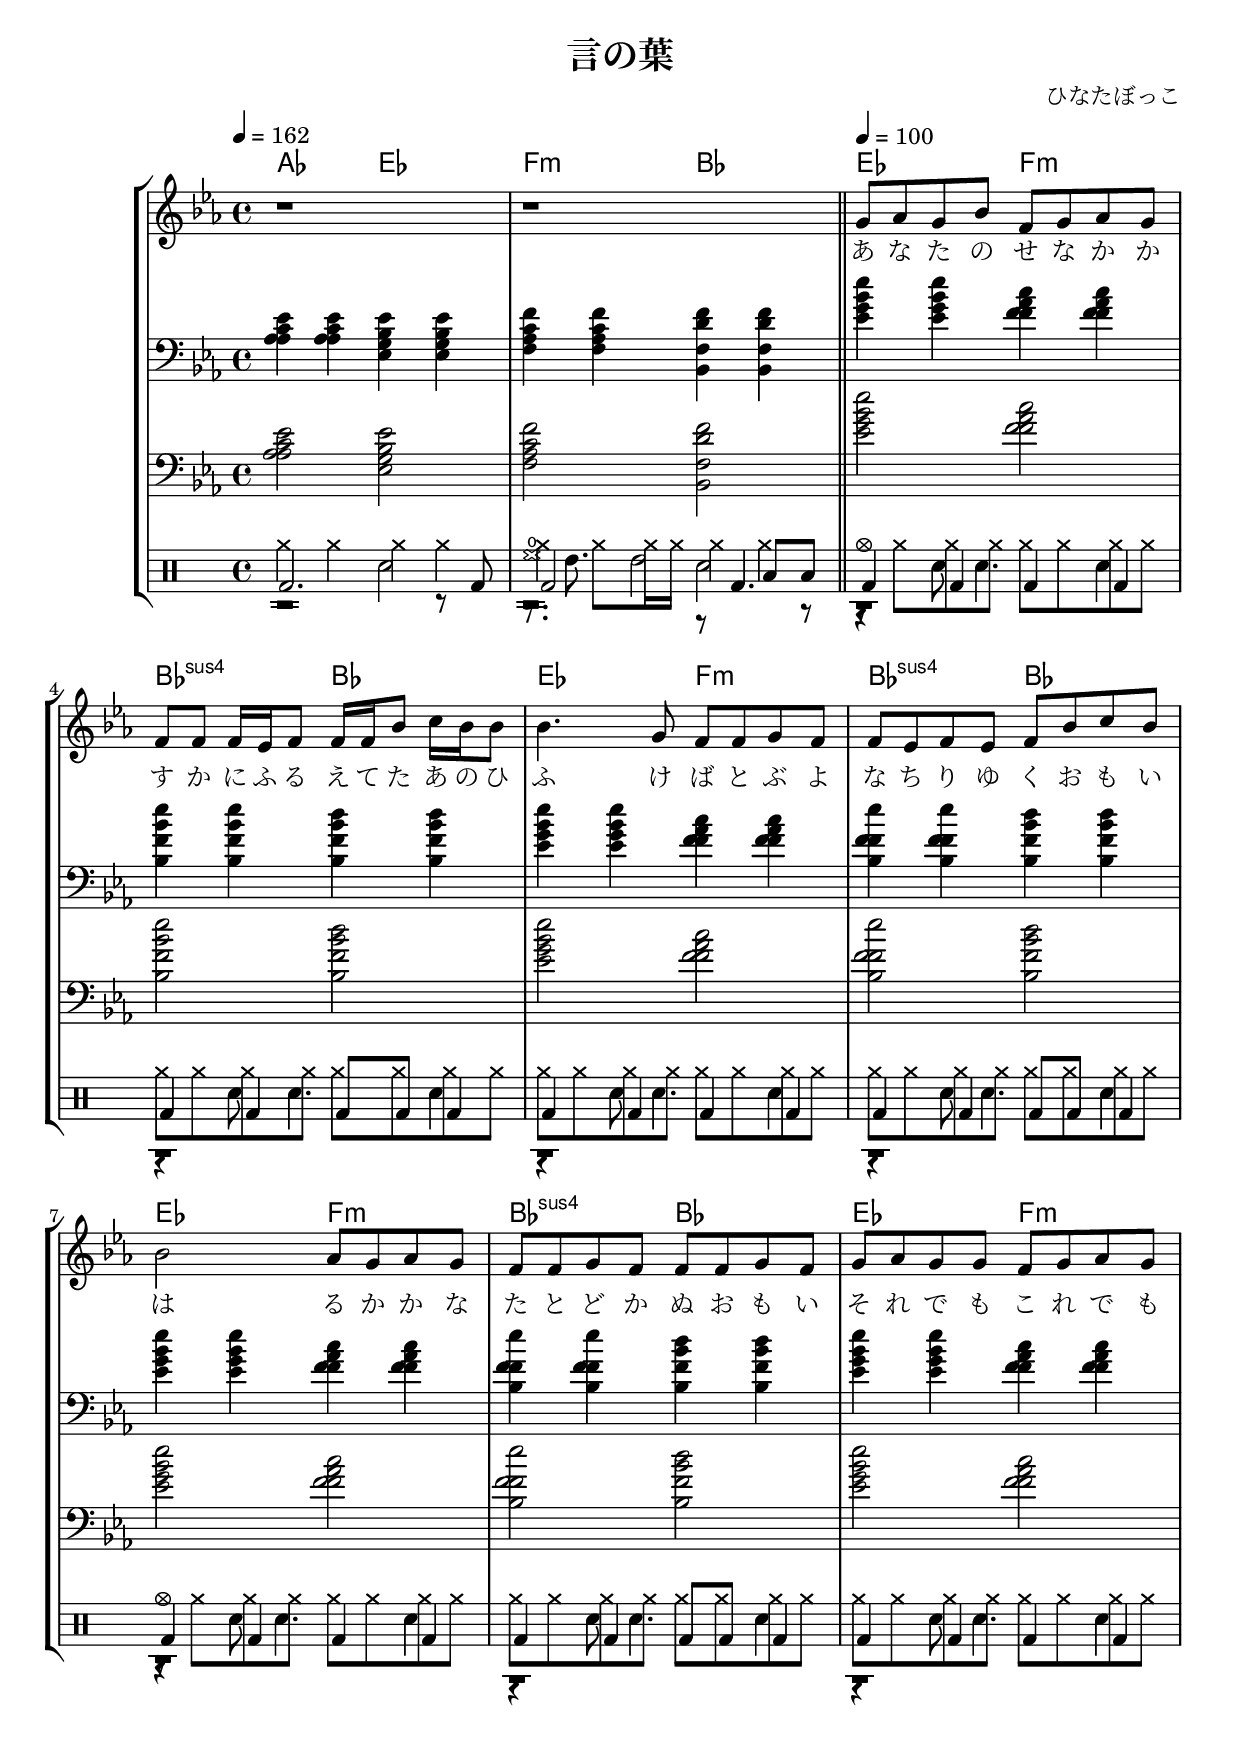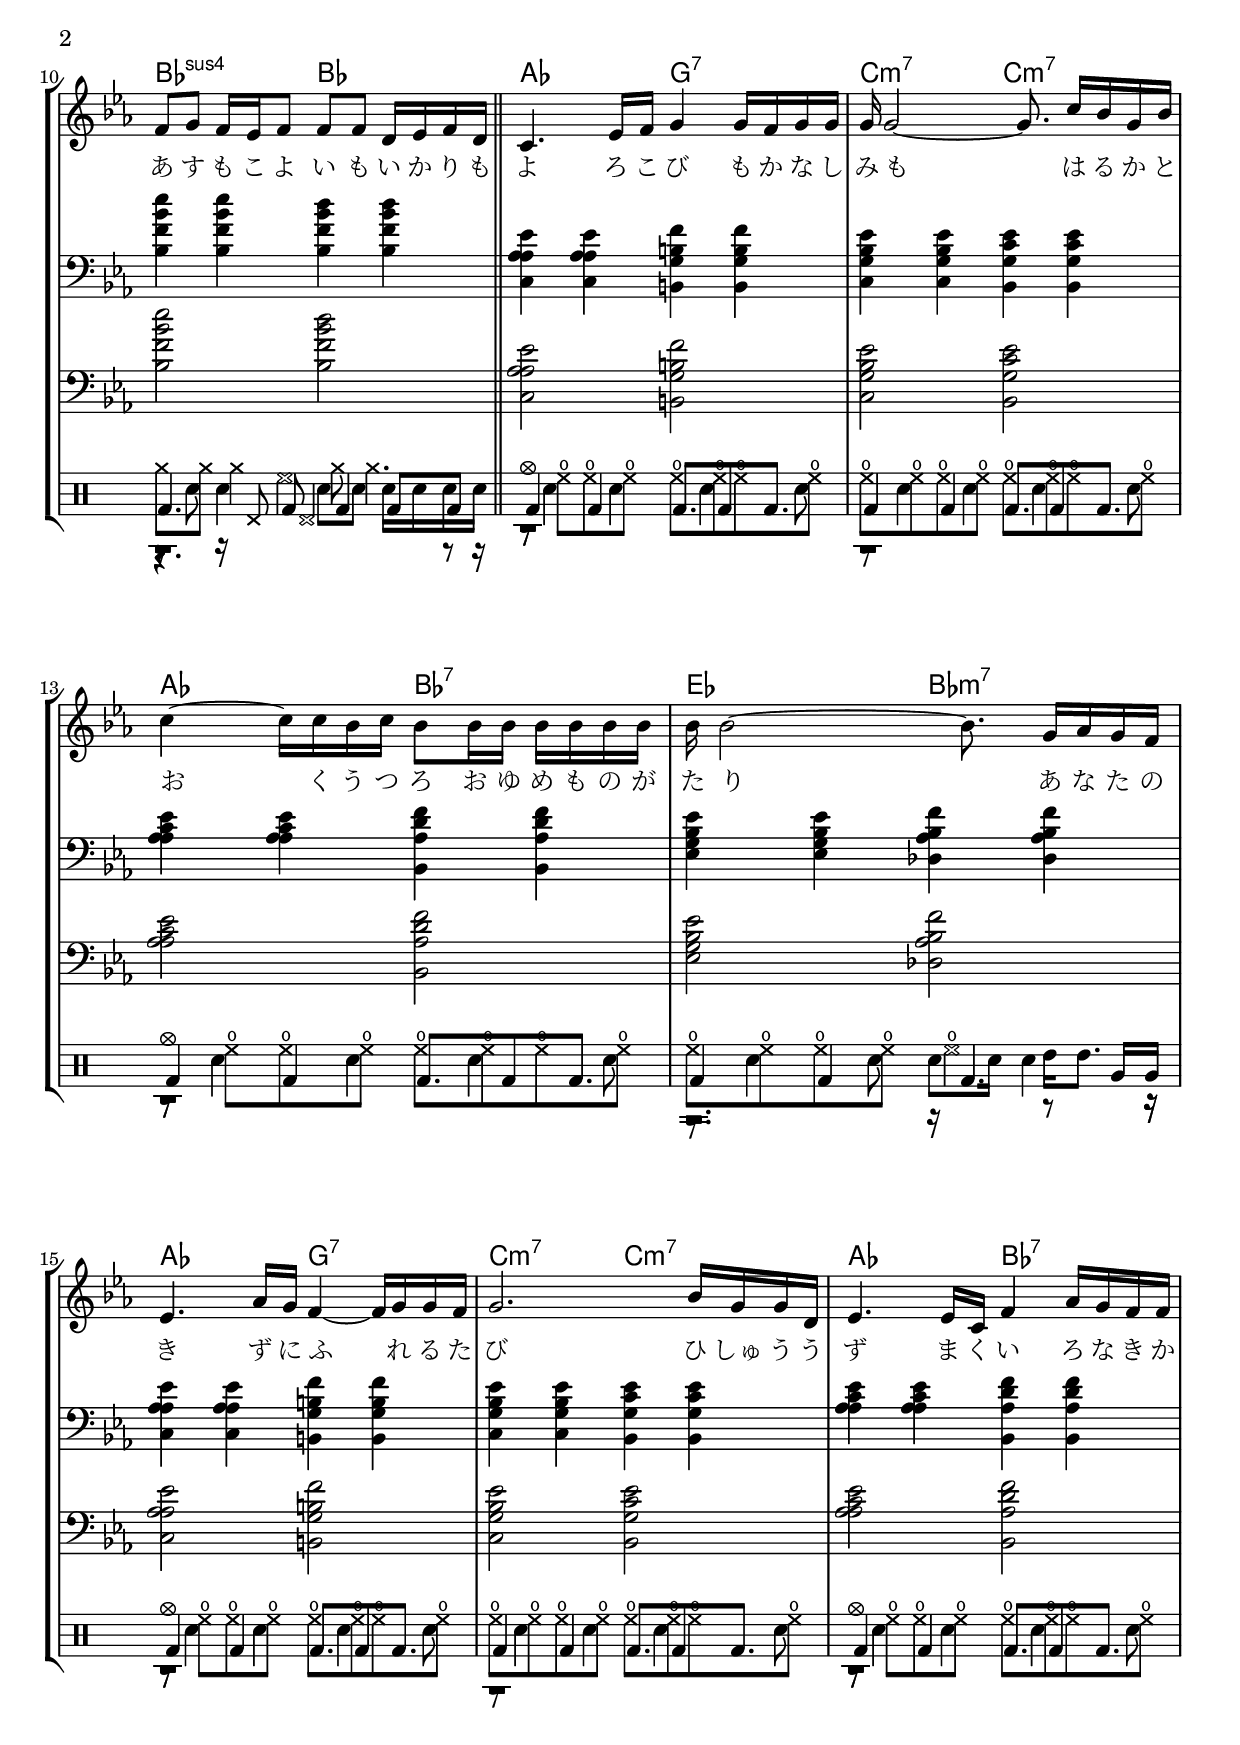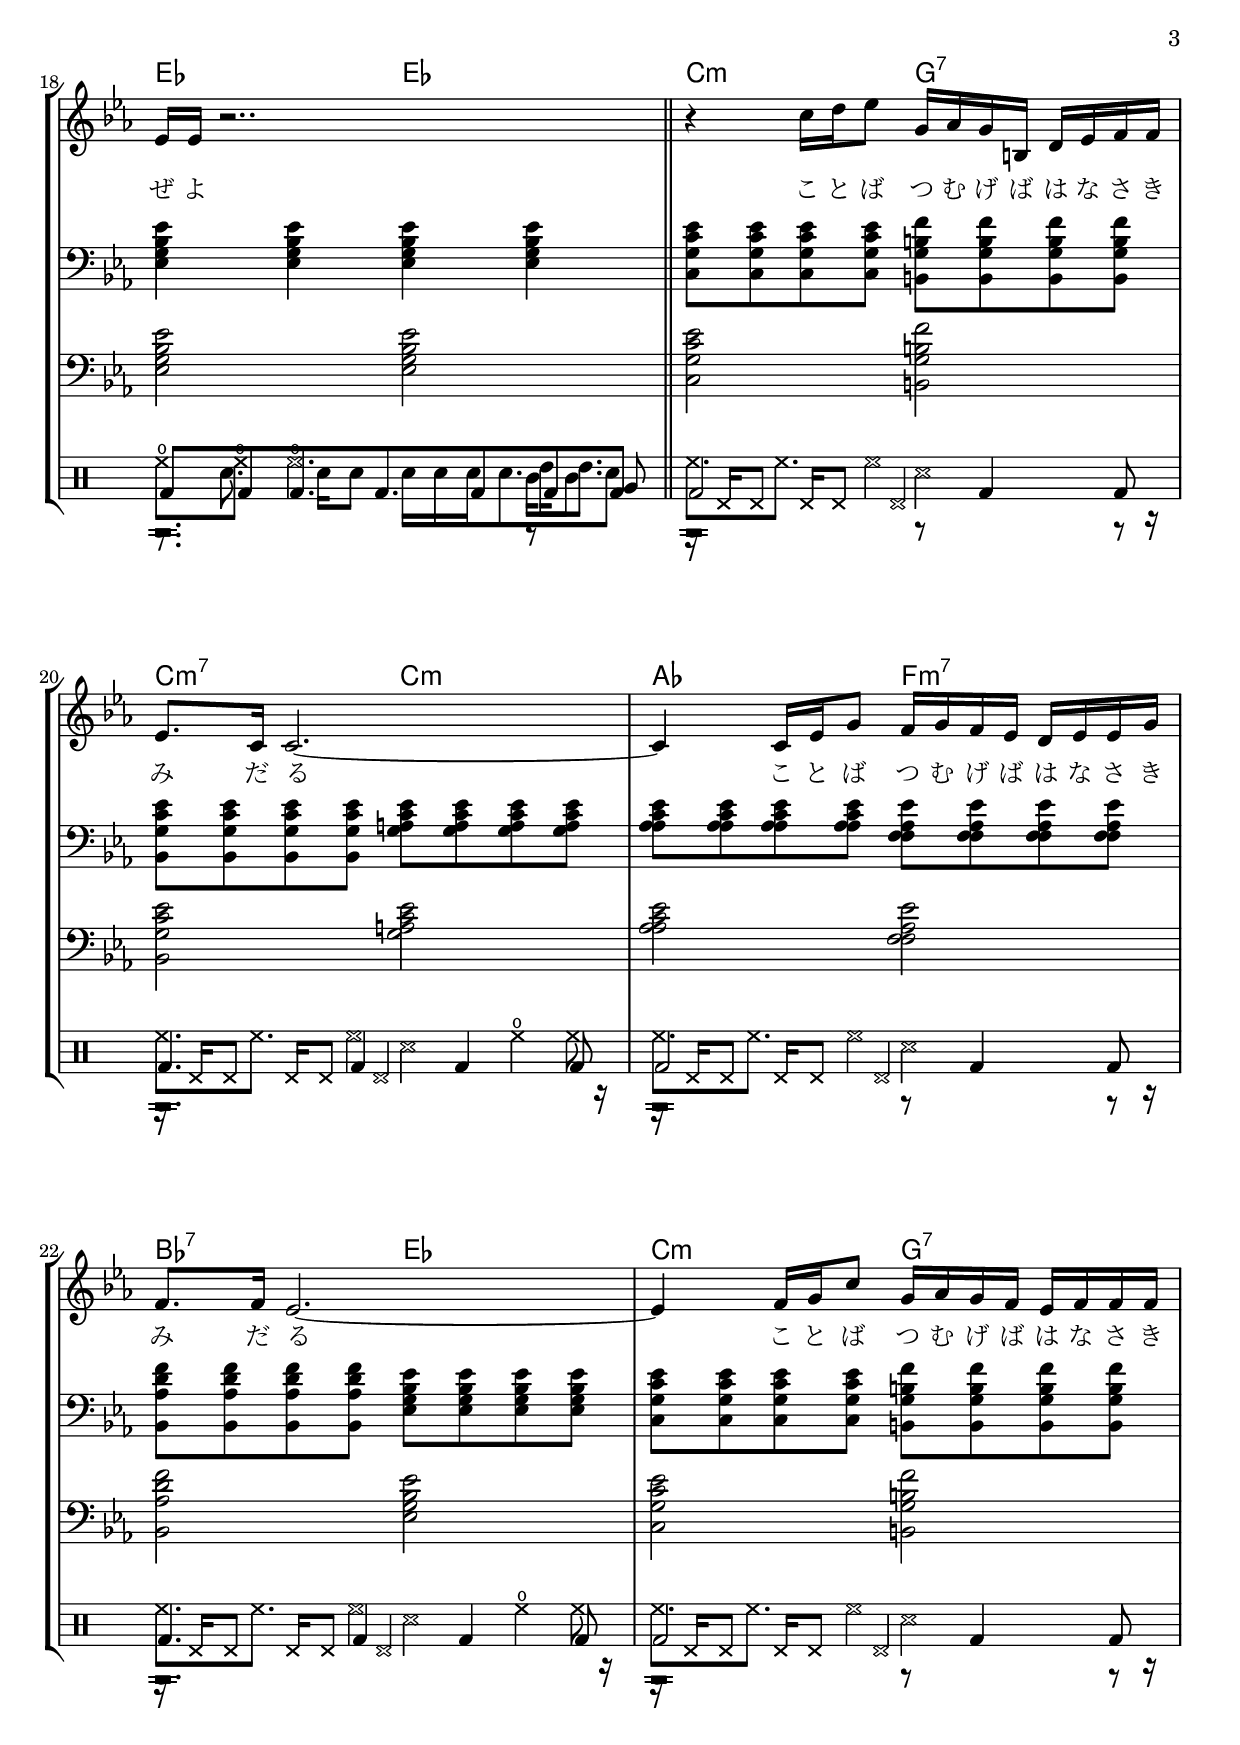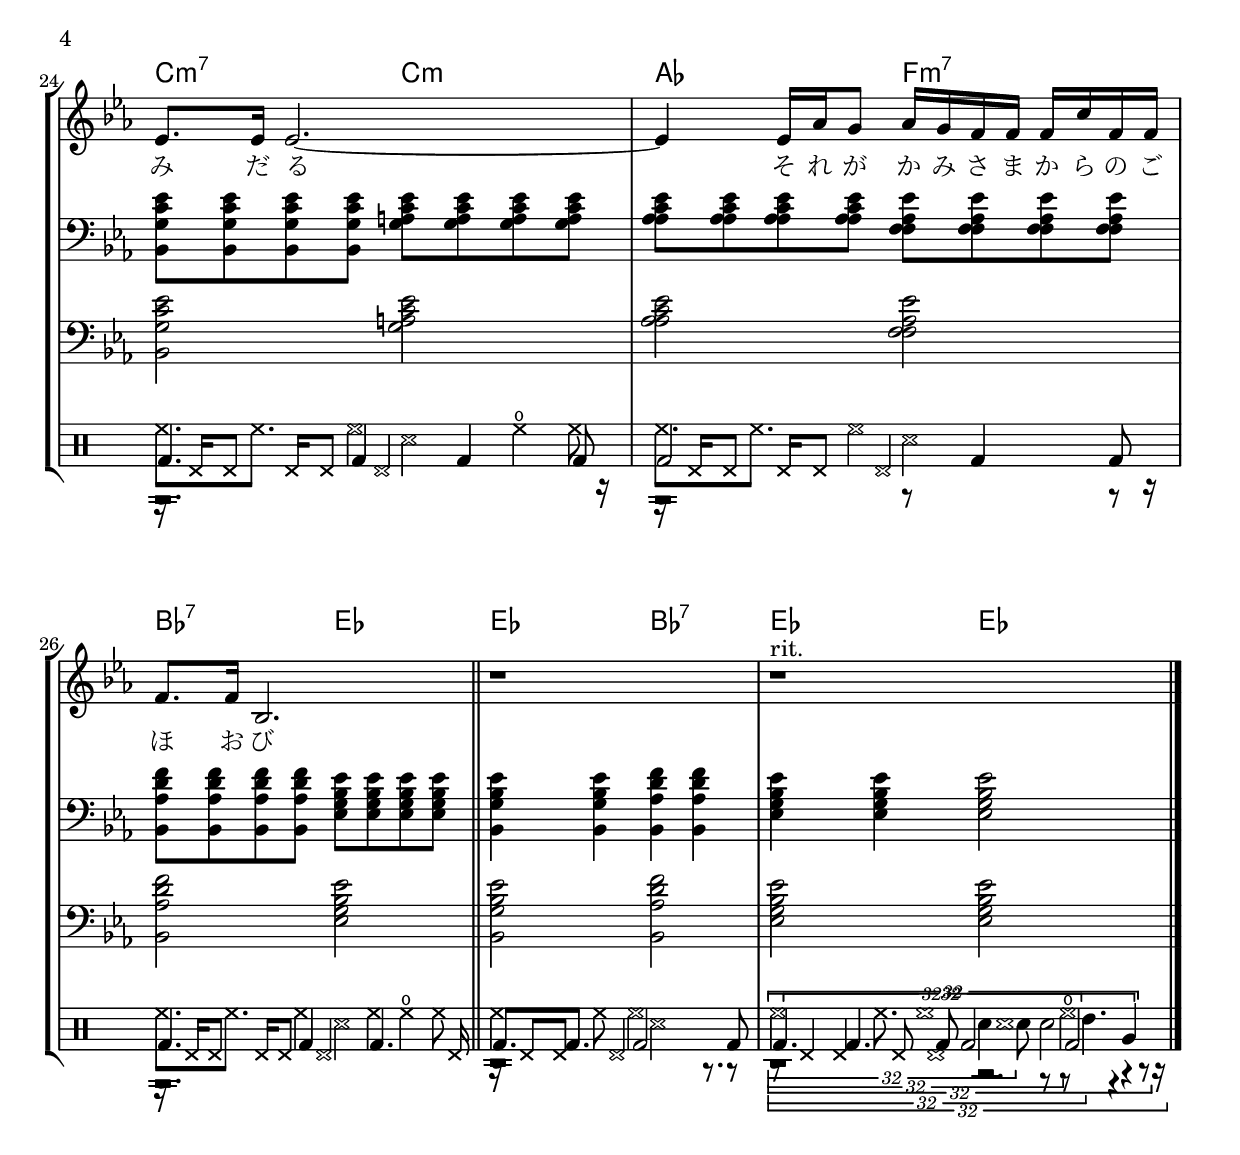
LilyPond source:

\version "2.12.1"

\header {
	title = \markup {言の葉}
	composer = \markup \center-column {ひなたぼっこ}
}

harmony = \chordmode {
	as2 es f:m bes 

	es f:m bes:sus4 bes es f:m bes:sus4 bes es f:m bes:sus4 bes es f:m bes:sus4 bes 

	as g:7 c:min7 c:min7 as bes:7 es bes:min7 as g:7 c:min7 c:min7 as bes:7 es es 

	c:m g:7 c:min7 c:m as f:min7 bes:7 es c:m g:7 c:min7 c:m as f:min7 bes:7 es 

	es bes:7 es es 
}

melody = {
	\key es \major
	\tempo 4 = 162
	r1 | r1   
	\set Staff.midiInstrument = #"mmi0.42"
	\set Staff.midiMinimumVolume = #0.7
	\set Staff.midiMaximumVolume = #0.9
		\tempo 4 = 100
g'8  as'8  g'8  bes'8  f'8  g'8  as'8  g'8 
	f'8  f'8  f'16  es'16  f'8  f'16  f'16  bes'8  c''16  bes'16  bes'8 
	bes'4.  g'8  f'8  f'8  g'8  f'8 
	f'8  es'8  f'8  es'8  f'8  bes'8  c''8  bes'8 
	bes'2  as'8  g'8  as'8  g'8 
	f'8  f'8  g'8  f'8  f'8  f'8  g'8  f'8 
	g'8  as'8  g'8  g'8  f'8  g'8  as'8  g'8 
	f'8  g'8  f'16  es'16  f'8  f'8  f'8  	\set Staff.midiInstrument = #"fss0.35"
	\set Staff.midiMinimumVolume = #0.7
	\set Staff.midiMaximumVolume = #0.9
	d'16  es'16  f'16  d'16 
	c'4.  es'16  f'16  g'4  g'16  f'16  g'16  g'16 
	g'16  g'2~g'8.  c''16  bes'16  g'16  bes'16 
	c''4~c''16  c''16  bes'16  c''16  bes'8  bes'16  bes'16  bes'16  bes'16  bes'16  bes'16 
	bes'16  bes'2~bes'8.  g'16  as'16  g'16  f'16 
	es'4.  as'16  g'16  f'4~f'16  g'16  g'16  f'16 
	g'2.  bes'16  g'16  g'16  d'16 
	es'4.  es'16  c'16  f'4  as'16  g'16  f'16  f'16 
	es'16  es'16  	r2.. 	\set Staff.midiInstrument = #"fss0.35"
	\set Staff.midiMinimumVolume = #0.7
	\set Staff.midiMaximumVolume = #0.9
	r4 c''16  d''16  es''8  g'16  as'16  g'16  b16  d'16  es'16  f'16  f'16 
	es'8.  c'16  c'2.~ 
	c'4  c'16  es'16  g'8  f'16  g'16  f'16  es'16  d'16  es'16  es'16  g'16 
	f'8.  f'16  es'2.~ 
	es'4  f'16  g'16  c''8  g'16  as'16  g'16  f'16  es'16  f'16  f'16  f'16 
	es'8.  es'16  es'2.~ 
	es'4  es'16  as'16  g'8  as'16  g'16  f'16  f'16  f'16  c''16  f'16  f'16 
	f'8.  f'16  bes2.
	r1 | r1^"rit." \bar "|."
}

words = \lyricmode {
	
	あ  な  た  の  せ  な  か  か  す  か  に  ふ  る  え  て  た  あ  の  ひ  ふ  け  ば  と  ぶ  よ  な  ち  り  ゆ  く  お  も  い  は  る  か  か  な  た  と  ど  か  ぬ  お  も  い  そ  れ  で  も  こ  れ  で  も  あ  す  も  こ  よ  い  も  
	い  か  り  も  よ  ろ  こ  び  も  か  な  し  み  も  は  る  か  と  お  く  う  つ  ろ  お  ゆ  め  も  の  が  た  り  あ  な  た  の  き  ず  に  ふ  れ  る  た  び  ひ  しゅ  う  う  ず  ま  く  い  ろ  な  き  か  ぜ  よ  
	こ  と  ば  つ  む  げ  ば  は  な  さ  き  み  だ  る  こ  と  ば  つ  む  げ  ば  は  な  さ  き  み  だ  る  こ  と  ば  つ  む  げ  ば  は  な  さ  き  み  だ  る  そ  れ  が  か  み  さ  ま  か  ら  の  ご  ほ  お  び  
	
}

tempochange = {
	\tempo 4 = 162
	r1 | r1 \bar "||"
	\tempo 4 = 100
	r1 | r1 | r1 | r1 | r1 | r1 | r1 | r1 \bar "||"
	\tempo 4 = 100
	r1 | r1 | r1 | r1 | r1 | r1 | r1 | r1 \bar "||"
	\tempo 4 = 100
	r1 | r1 | r1 | r1 | r1 | r1 | r1 | r1 \bar "||"
	\tempo 4 = 100
	r1 | \tempo 4 = 75 r2 \tempo 4 = 66 r2 \bar "|."
}

mainacc = {
	\clef bass
	\set Staff.midiInstrument = #"Acoustic grand"
	\set Staff.midiMinimumVolume = #0.3
	\set Staff.midiMaximumVolume = #0.6
	\key es \major
	\tempo 4 = 162
	<as as c' es'>4 <as as c' es'>4
	<es g bes es'>4 <es g bes es'>4
	<as f c' f'>4 <as f c' f'>4
	<bes, f d' f'>4 <bes, f d' f'>4
	\bar "||"

	\set Staff.midiInstrument = #"Acoustic grand"
	\set Staff.midiMinimumVolume = #0.3
	\set Staff.midiMaximumVolume = #0.6
	\tempo 4 = 100
	<es' g' bes' es''>4 <es' g' bes' es''>4
	<f' f' as' c''>4 <f' f' as' c''>4
	<bes f' bes' es''>4 <bes f' bes' es''>4
	<bes f' bes' d''>4 <bes f' bes' d''>4
	<es' g' bes' es''>4 <es' g' bes' es''>4
	<f' f' as' c''>4 <f' f' as' c''>4
	<bes f' f' es''>4 <bes f' f' es''>4
	<bes f' bes' d''>4 <bes f' bes' d''>4
	<es' g' bes' es''>4 <es' g' bes' es''>4
	<f' f' as' c''>4 <f' f' as' c''>4
	<bes f' f' es''>4 <bes f' f' es''>4
	<bes f' bes' d''>4 <bes f' bes' d''>4
	<es' g' bes' es''>4 <es' g' bes' es''>4
	<f' f' as' c''>4 <f' f' as' c''>4
	<bes f' bes' es''>4 <bes f' bes' es''>4
	<bes f' bes' d''>4 <bes f' bes' d''>4
	\bar "||"

	\set Staff.midiInstrument = #"Electric Guitar (jazz)"
	\set Staff.midiMinimumVolume = #0.3
	\set Staff.midiMaximumVolume = #0.6
	<c as as es'>4 <c as as es'>4
	<b, g b f'>4 <b, g b f'>4
	<c g bes es'>4 <c g bes es'>4
	<bes, g c' es'>4 <bes, g c' es'>4
	<as as c' es'>4 <as as c' es'>4
	<bes, as d' f'>4 <bes, as d' f'>4
	<es g bes es'>4 <es g bes es'>4
	<des as bes f'>4 <des as bes f'>4
	<c as as es'>4 <c as as es'>4
	<b, g b f'>4 <b, g b f'>4
	<c g bes es'>4 <c g bes es'>4
	<bes, g c' es'>4 <bes, g c' es'>4
	<as as c' es'>4 <as as c' es'>4
	<bes, as d' f'>4 <bes, as d' f'>4
	<es g bes es'>4 <es g bes es'>4
	<es g bes es'>4 <es g bes es'>4
	\bar "||"

	\set Staff.midiInstrument = #"Acoustic Guitar (steel)"
	\set Staff.midiMinimumVolume = #0.3
	\set Staff.midiMaximumVolume = #0.6
	<c g c' es'>8 <c g c' es'>8 <c g c' es'>8 <c g c' es'>8
	<b, g b f'>8 <b, g b f'>8 <b, g b f'>8 <b, g b f'>8
	<bes, g c' es'>8 <bes, g c' es'>8 <bes, g c' es'>8 <bes, g c' es'>8
	<a g c' es'>8 <a g c' es'>8 <a g c' es'>8 <a g c' es'>8
	<as as c' es'>8 <as as c' es'>8 <as as c' es'>8 <as as c' es'>8
	<f f as es'>8 <f f as es'>8 <f f as es'>8 <f f as es'>8
	<bes, as d' f'>8 <bes, as d' f'>8 <bes, as d' f'>8 <bes, as d' f'>8
	<es g bes es'>8 <es g bes es'>8 <es g bes es'>8 <es g bes es'>8
	<c g c' es'>8 <c g c' es'>8 <c g c' es'>8 <c g c' es'>8
	<b, g b f'>8 <b, g b f'>8 <b, g b f'>8 <b, g b f'>8
	<bes, g c' es'>8 <bes, g c' es'>8 <bes, g c' es'>8 <bes, g c' es'>8
	<a g c' es'>8 <a g c' es'>8 <a g c' es'>8 <a g c' es'>8
	<as as c' es'>8 <as as c' es'>8 <as as c' es'>8 <as as c' es'>8
	<f f as es'>8 <f f as es'>8 <f f as es'>8 <f f as es'>8
	<bes, as d' f'>8 <bes, as d' f'>8 <bes, as d' f'>8 <bes, as d' f'>8
	<es g bes es'>8 <es g bes es'>8 <es g bes es'>8 <es g bes es'>8
	\bar "||"

	\set Staff.midiInstrument = #"Acoustic grand"
	\set Staff.midiMinimumVolume = #0.3
	\set Staff.midiMaximumVolume = #0.6
	<bes, g bes es'>4 <bes, g bes es'>4
	<bes, as d' f'>4 <bes, as d' f'>4
	<es g bes es'>4 <es g bes es'>4
	<es g bes es'>2
	\bar "|."
}

subacc = {
	\clef bass
	\set Staff.midiInstrument = #"String Ensemble 1"
	\set Staff.midiMinimumVolume = #0.3
	\set Staff.midiMaximumVolume = #0.6
	\key es \major
	\tempo 4 = 162
	<as as c' es'>2
	<es g bes es'>2
	<as f c' f'>2
	<bes, f d' f'>2
	\bar "||"

	\set Staff.midiInstrument = #"String Ensemble 2"
	\set Staff.midiMinimumVolume = #0.3
	\set Staff.midiMaximumVolume = #0.6
	\tempo 4 = 100
	<es' g' bes' es''>2
	<f' f' as' c''>2
	<bes f' bes' es''>2
	<bes f' bes' d''>2
	<es' g' bes' es''>2
	<f' f' as' c''>2
	<bes f' f' es''>2
	<bes f' bes' d''>2
	<es' g' bes' es''>2
	<f' f' as' c''>2
	<bes f' f' es''>2
	<bes f' bes' d''>2
	<es' g' bes' es''>2
	<f' f' as' c''>2
	<bes f' bes' es''>2
	<bes f' bes' d''>2
	\bar "||"

	\set Staff.midiInstrument = #"Synthstrings 1"
	\set Staff.midiMinimumVolume = #0.3
	\set Staff.midiMaximumVolume = #0.6
	<c as as es'>2
	<b, g b f'>2
	<c g bes es'>2
	<bes, g c' es'>2
	<as as c' es'>2
	<bes, as d' f'>2
	<es g bes es'>2
	<des as bes f'>2
	<c as as es'>2
	<b, g b f'>2
	<c g bes es'>2
	<bes, g c' es'>2
	<as as c' es'>2
	<bes, as d' f'>2
	<es g bes es'>2
	<es g bes es'>2
	\bar "||"

	\set Staff.midiInstrument = #"String Ensemble 2"
	\set Staff.midiMinimumVolume = #0.3
	\set Staff.midiMaximumVolume = #0.6
	<c g c' es'>2
	<b, g b f'>2
	<bes, g c' es'>2
	<a g c' es'>2
	<as as c' es'>2
	<f f as es'>2
	<bes, as d' f'>2
	<es g bes es'>2
	<c g c' es'>2
	<b, g b f'>2
	<bes, g c' es'>2
	<a g c' es'>2
	<as as c' es'>2
	<f f as es'>2
	<bes, as d' f'>2
	<es g bes es'>2
	\bar "||"

	\set Staff.midiInstrument = #"String Ensemble 1"
	\set Staff.midiMinimumVolume = #0.3
	\set Staff.midiMaximumVolume = #0.6
	<bes, g bes es'>2
	<bes, as d' f'>2
	<es g bes es'>2
	<es g bes es'>2
	\bar "|."
}

percA = {
	\drummode {
	cymr4 cymr4 cymr4 cymr4  |cymr4 cymr8 cymr16 cymr16 cymr4 cymr4  \bar "||"
	r8 cymr8 cymr8 cymr8 cymr8 cymr8 cymr8 cymr8  |cymr8 cymr8 cymr8 cymr8 cymr8 cymr8 cymr8 cymr8  |cymr8 cymr8 cymr8 cymr8 cymr8 cymr8 cymr8 cymr8  |cymr8 cymr8 cymr8 cymr8 cymr8 cymr8 cymr8 cymr8  |r8 cymr8 cymr8 cymr8 cymr8 cymr8 cymr8 cymr8  |cymr8 cymr8 cymr8 cymr8 cymr8 cymr8 cymr8 cymr8  |cymr8 cymr8 cymr8 cymr8 cymr8 cymr8 cymr8 cymr8  |cymr8 cymr8 cymr4 cymr8 cymr4.  \bar "||"
	r8 hho8 hho8 hho8 hho8 hho8 hho8 hho8  |hho8 hho8 hho8 hho8 hho8 hho8 hho8 hho8  |r8 hho8 hho8 hho8 hho8 hho8 hho8 hho8  |hho8 hho8 hho8 hho8 hho2  |r8 hho8 hho8 hho8 hho8 hho8 hho8 hho8  |hho8 hho8 hho8 hho8 hho8 hho8 hho8 hho8  |r8 hho8 hho8 hho8 hho8 hho8 hho8 hho8  |hho8 hho8 hho2.  \bar "||"
	r1  |r2. hho4  |r1  |r2. hho4  |r1  |r2. hho4  |r1  |r2. hho4  \bar "||"
	hh4 hh8 hh2 r8  |\times 16/32{ hh2 hh8. hh1 r4 r16 } \bar "|."
	}
}

percB = {
	\drummode {
	r2 sn2  |r2 sn2  \bar "||"
	r4 sn8 sn4. sn4  |r4 sn8 sn4. sn4  |r4 sn8 sn4. sn4  |r4 sn8 sn4. sn4  |r4 sn8 sn4. sn4  |r4 sn8 sn4. sn4  |r4 sn8 sn4. sn4  |r8 sn8 sn4 sn8 sn8 sn16 sn16 sn16 sn16  \bar "||"
	r8 sn4 sn4 sn4 sn8  |r8 sn4 sn4 sn4 sn8  |r8 sn4 sn4 sn4 sn8  |r8 sn4 sn8 sn8 sn16 sn4 r16  |r8 sn4 sn4 sn4 sn8  |r8 sn4 sn4 sn4 sn8  |r8 sn4 sn4 sn4 sn8  |r8 sn8. sn16 sn8 sn16 sn16 sn16 sn8. sn8  \bar "||"
	r16 hhp16 hhp8 hhp16 hhp8 hhp2 r16  |r16 hhp16 hhp8 hhp16 hhp8 hhp2 r16  |r16 hhp16 hhp8 hhp16 hhp8 hhp2 r16  |r16 hhp16 hhp8 hhp16 hhp8 hhp2 r16  |r16 hhp16 hhp8 hhp16 hhp8 hhp2 r16  |r16 hhp16 hhp8 hhp16 hhp8 hhp2 r16  |r16 hhp16 hhp8 hhp16 hhp8 hhp2 r16  |r16 hhp16 hhp8 hhp16 hhp8 hhp2 hhp16  \bar "||"
	r16 hhp8 hhp8 hhp2 r8.  |\times 16/32{ r8 hhp4 hhp4 hhp8 hhp1 r4 } \bar "|."
	}
}

percC = {
	\drummode {
	bd2. r8 bd8  |bd2 r8 bd4.  \bar "||"
	bd4 bd4 bd4 bd4  |bd4 bd4 bd8 bd8 bd4  |bd4 bd4 bd4 bd4  |bd4 bd4 bd8 bd8 bd4  |bd4 bd4 bd4 bd4  |bd4 bd4 bd8 bd8 bd4  |bd4 bd4 bd4 bd4  |bd4. bd8 bd4 bd8 bd8  \bar "||"
	bd4 bd4 bd8. bd8 bd8.  |bd4 bd4 bd8. bd8 bd8.  |bd4 bd4 bd8. bd8 bd8.  |bd4 bd4 r16 bd4. r16  |bd4 bd4 bd8. bd8 bd8.  |bd4 bd4 bd8. bd8 bd8.  |bd4 bd4 bd8. bd8 bd8.  |bd8 bd8 bd8. bd8. bd8 bd8 bd8  \bar "||"
	hh8. hh8. hh2 r8  |hh8. hh8. hh2 hh8  |hh8. hh8. hh2 r8  |hh8. hh8. hh2 hh8  |hh8. hh8. hh2 r8  |hh8. hh8. hh2 hh8  |hh8. hh8. hh2 r8  |hh8. hh8. hh4 hh4 hh8  \bar "||"
	r1  |\times 16/32{ r1 r2 hho2 } \bar "|."
	}
}

percD = {
	\drummode {
	r1 |r8. tommh8. tommh2 r8  \bar "||"
	cymc1  |r1 |r1 |r1 |cymc1  |r1 |r1 |r1 \bar "||"
	cymc1  |r1  |cymc1  |r1  |cymc1  |r1  |cymc1  |r1  \bar "||"
	r2 ss2  |r2 ss2  |r2 ss2  |r2 ss2  |r2 ss2  |r2 ss2  |r2 ss2  |r2 ss2  \bar "||"
	bd8. bd8. bd2 bd8  |\times 16/32{ bd4. bd4. bd8 bd2 r8 bd2 } \bar "|."
	}
}

percE = {
	\drummode {
	r1 |r2. toml8 toml8  \bar "||"
	r1 |r1 |r1 |r1 |r1 |r1 |r1 |r4 r16 hhp8 hhp2 r16  \bar "||"
	r1 |r1 |r1 |r2. tommh16 tommh8.  |r1 |r1 |r1 |r2. tommh16 tommh8.  \bar "||"
	bd2 r8 bd4 bd8  |bd4. bd4 bd4 bd8  |bd2 r8 bd4 bd8  |bd4. bd4 bd4 bd8  |bd2 r8 bd4 bd8  |bd4. bd4 bd4 bd8  |bd2 r8 bd4 bd8  |bd4. bd4 bd4.  \bar "||"
	r2 ss2  |\times 16/32{ r1 ss1 } \bar "|."
	}
}

percF = {
	\drummode {
	r1 |hho1  \bar "||"
	r1 |r1 |r1 |r1 |r1 |r1 |r1 |r4. hh2 r8  \bar "||"
	r1 |r1 |r1 |r2. r8 tomfh16 tomfh16  |r1 |r1 |r1 |r2. r8 tomfh8  \bar "||"
	r1 | r1 | r1 | r1 | r1 | r1 | r1 | r1 \bar "||"
	r1 |\times 16/32{ r1 sn4 sn8 sn2 r8 } \bar "|."
	}
}

percG = {
	\drummode {
	r1 | r1 \bar "||"
	r1 | r1 | r1 | r1 | r1 | r1 | r1 | r1 \bar "||"
	r1 |r1 |r1 |r1 |r1 |r1 |r1 |r2. tomml16 tomml8.  \bar "||"
	r1 | r1 | r1 | r1 | r1 | r1 | r1 | r1 \bar "||"
	r1 |r1 \bar "|."
	}
}

percH = {
	\drummode {
	r1 | r1 \bar "||"
	r1 | r1 | r1 | r1 | r1 | r1 | r1 | r1 \bar "||"
	r1 | r1 | r1 | r1 | r1 | r1 | r1 | r1 \bar "||"
	r1 | r1 | r1 | r1 | r1 | r1 | r1 | r1 \bar "||"
	r1 |\times 16/32{ r1 r2 r8 tommh4. } \bar "|."
	}
}

percI = {
	\drummode {
	r1 | r1 \bar "||"
	r1 | r1 | r1 | r1 | r1 | r1 | r1 | r1 \bar "||"
	r1 | r1 | r1 | r1 | r1 | r1 | r1 | r1 \bar "||"
	r1 | r1 | r1 | r1 | r1 | r1 | r1 | r1 \bar "||"
	r1 |\times 16/32{ r1 r2. tomfh4 } \bar "|."
	}
}

\score {
	<<
		\new StaffGroup <<
			\new ChordNames {\harmony}
			\new Voice = "melody" {\melody}
			\new Lyrics \lyricsto "melody" \words
			\new Staff = "mainacc" {\mainacc}
			\new Staff = "subacc" {\subacc}
			\new DrumStaff <<
				\new DrumVoice {\percA}
				\new DrumVoice {\percB}
				\new DrumVoice {\percC}
				\new DrumVoice {\percD}
				\new DrumVoice {\percE}
				\new DrumVoice {\percF}
				\new DrumVoice {\percG}
				\new DrumVoice {\percH}
				\new DrumVoice {\percI}
			>>
		>>
	>>
	\layout { }
}
